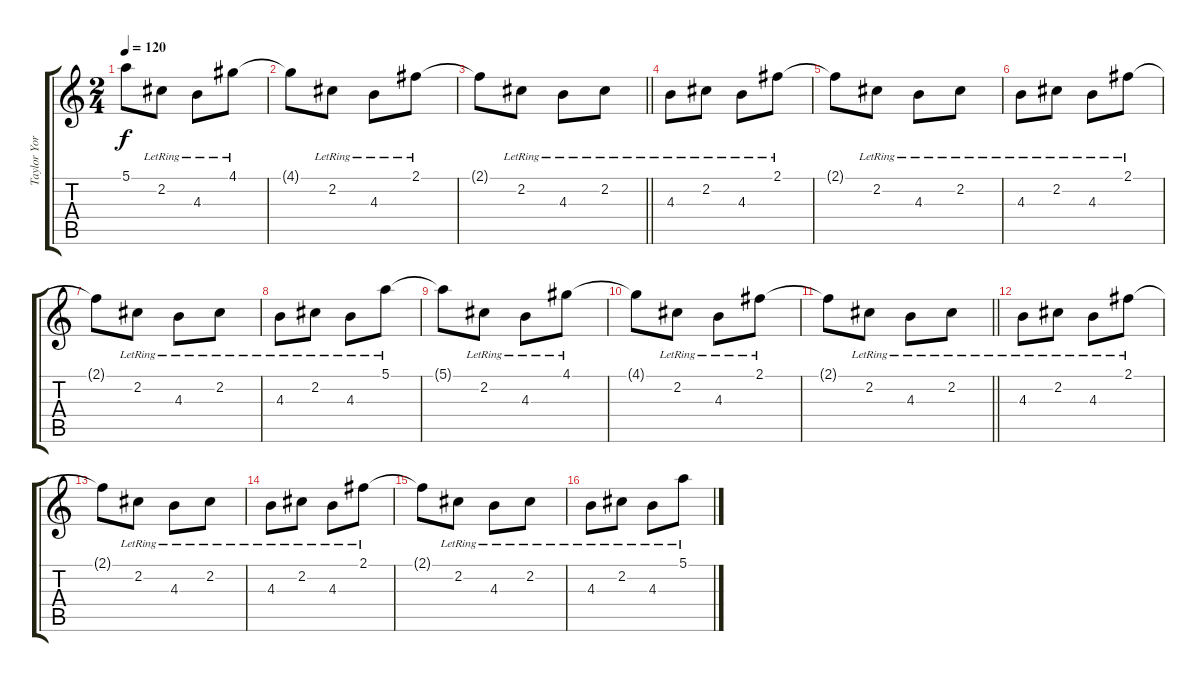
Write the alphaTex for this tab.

\track ("Taylor York" "Taylor Yor") {instrument electricguitarjazz}
\staff {score tabs}
\tuning (E4 B3 G3 D3 A2 E2) {hide}
\ts (2 4)
\tempo 120
\clef g2
\ks c
5.1{t}.8{dy f} 2.2{lr}.8 4.3{lr}.8 4.1{lr}.8 |
4.1{t}.8 2.2{lr}.8 4.3{lr}.8 2.1{lr}.8 |
\barLineRight lightlight
2.1{t}.8 2.2{lr}.8 4.3{lr}.8 2.2{lr}.8 |
4.3{lr}.8 2.2{lr}.8 4.3{lr}.8 2.1{lr}.8 |
2.1{t}.8 2.2{lr}.8 4.3{lr}.8 2.2{lr}.8 |
4.3{lr}.8 2.2{lr}.8 4.3{lr}.8 2.1{lr}.8 |
2.1{t}.8 2.2{lr}.8 4.3{lr}.8 2.2{lr}.8 |
4.3{lr}.8 2.2{lr}.8 4.3{lr}.8 5.1{lr}.8 |
5.1{t}.8 2.2{lr}.8 4.3{lr}.8 4.1{lr}.8 |
4.1{t}.8 2.2{lr}.8 4.3{lr}.8 2.1{lr}.8 |
\barLineRight lightlight
2.1{t}.8 2.2{lr}.8 4.3{lr}.8 2.2{lr}.8 |
4.3{lr}.8 2.2{lr}.8 4.3{lr}.8 2.1{lr}.8 |
2.1{t}.8 2.2{lr}.8 4.3{lr}.8 2.2{lr}.8 |
4.3{lr}.8 2.2{lr}.8 4.3{lr}.8 2.1{lr}.8 |
2.1{t}.8 2.2{lr}.8 4.3{lr}.8 2.2{lr}.8 |
4.3{lr}.8 2.2{lr}.8 4.3{lr}.8 5.1{lr}.8
